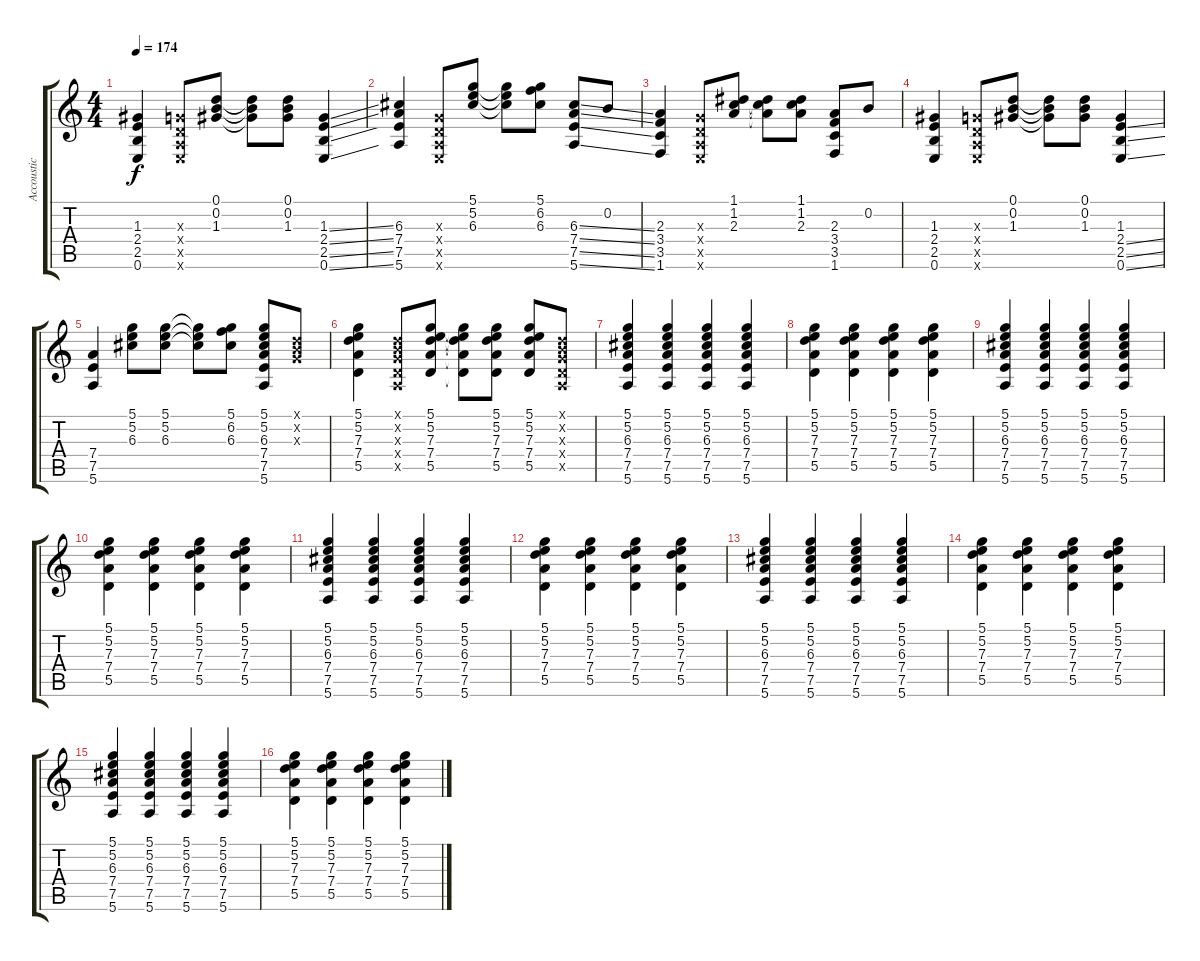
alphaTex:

\track ("Accoustic" "Accoustic") {instrument acousticguitarsteel}
\staff {score tabs}
\tuning (D4 B3 G3 D3 A2 E2) {hide}
\ts (4 4)
\tempo 174
\clef g2
\ks c
(1.3 2.4 2.5 0.6).4{dy f} (0.3{x} 0.4{x} 0.5{x} 0.6{x}).8 (0.1 0.2 1.3).8 (0.1{t} 0.2{t} 1.3{t}).8 (0.1 0.2 1.3).8 (1.3{ss} 2.4{ss} 2.5{ss} 0.6{ss}).4 |
(6.3 7.4 7.5 5.6).4 (0.3{x} 0.4{x} 0.5{x} 0.6{x}).8 (5.1 5.2 6.3).8 (5.1{t} 5.2{t} 6.3{t}).8 (5.1 6.2 6.3).8 (6.3{ss} 7.4{ss} 7.5{ss} 5.6{ss}).8 0.2.8 |
(2.3 3.4 3.5 1.6).4 (0.3{x} 0.4{x} 0.5{x} 0.6{x}).8 (1.1 1.2 2.3).8 (1.1{t} 1.2{t} 2.3{t}).8 (1.1 1.2 2.3).8 (2.3 3.4 3.5 1.6).8 0.2.8 |
(1.3 2.4 2.5 0.6).4 (0.3{x} 0.4{x} 0.5{x} 0.6{x}).8 (0.1 0.2 1.3).8 (0.1{t} 0.2{t} 1.3{t}).8 (0.1 0.2 1.3).8 (1.3 2.4{ss} 2.5{ss} 0.6{ss}).4 |
(7.4 7.5 5.6).4 (5.1 5.2 6.3).8 (5.1 5.2 6.3).8 (5.1{t} 5.2{t} 6.3{t}).8 (5.1 6.2 6.3).8 (5.1 5.2 6.3 7.4 7.5 5.6).8 (0.1{x} 0.2{x} 0.3{x}).8 |
(5.1 5.2 7.3 7.4 5.5).4 (0.1{x} 0.2{x} 0.3{x} 0.4{x} 0.5{x}).8 (5.1 5.2 7.3 7.4 5.5).8 (5.1{t} 5.2{t} 7.3{t} 7.4{t} 5.5{t}).8 (5.1 5.2 7.3 7.4 5.5).8 (5.1 5.2 7.3 7.4 5.5).8 (0.1{x} 0.2{x} 0.3{x} 0.4{x} 0.5{x}).8 |
(5.1 5.2 6.3 7.4 7.5 5.6).4 (5.1 5.2 6.3 7.4 7.5 5.6).4 (5.1 5.2 6.3 7.4 7.5 5.6).4 (5.1 5.2 6.3 7.4 7.5 5.6).4 |
(5.1 5.2 7.3 7.4 5.5).4 (5.1 5.2 7.3 7.4 5.5).4 (5.1 5.2 7.3 7.4 5.5).4 (5.1 5.2 7.3 7.4 5.5).4 |
(5.1 5.2 6.3 7.4 7.5 5.6).4 (5.1 5.2 6.3 7.4 7.5 5.6).4 (5.1 5.2 6.3 7.4 7.5 5.6).4 (5.1 5.2 6.3 7.4 7.5 5.6).4 |
(5.1 5.2 7.3 7.4 5.5).4 (5.1 5.2 7.3 7.4 5.5).4 (5.1 5.2 7.3 7.4 5.5).4 (5.1 5.2 7.3 7.4 5.5).4 |
(5.1 5.2 6.3 7.4 7.5 5.6).4 (5.1 5.2 6.3 7.4 7.5 5.6).4 (5.1 5.2 6.3 7.4 7.5 5.6).4 (5.1 5.2 6.3 7.4 7.5 5.6).4 |
(5.1 5.2 7.3 7.4 5.5).4 (5.1 5.2 7.3 7.4 5.5).4 (5.1 5.2 7.3 7.4 5.5).4 (5.1 5.2 7.3 7.4 5.5).4 |
(5.1 5.2 6.3 7.4 7.5 5.6).4 (5.1 5.2 6.3 7.4 7.5 5.6).4 (5.1 5.2 6.3 7.4 7.5 5.6).4 (5.1 5.2 6.3 7.4 7.5 5.6).4 |
(5.1 5.2 7.3 7.4 5.5).4 (5.1 5.2 7.3 7.4 5.5).4 (5.1 5.2 7.3 7.4 5.5).4 (5.1 5.2 7.3 7.4 5.5).4 |
(5.1 5.2 6.3 7.4 7.5 5.6).4 (5.1 5.2 6.3 7.4 7.5 5.6).4 (5.1 5.2 6.3 7.4 7.5 5.6).4 (5.1 5.2 6.3 7.4 7.5 5.6).4 |
(5.1 5.2 7.3 7.4 5.5).4 (5.1 5.2 7.3 7.4 5.5).4 (5.1 5.2 7.3 7.4 5.5).4 (5.1 5.2 7.3 7.4 5.5).4
